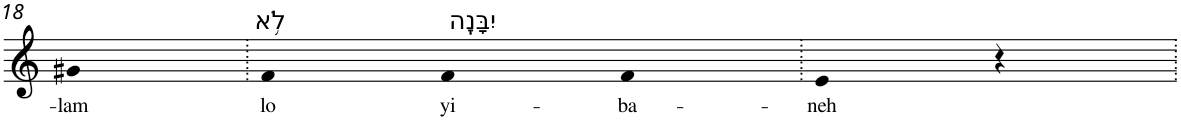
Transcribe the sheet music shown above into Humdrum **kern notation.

**kern	**text
*part1	*part1
*staff1	*staff1
*I"Piano	*
*I'Pno	*
!!LO:PB:g=z
*clefG2	*
*k[]	*
=18	=18
!	!LO:LY:b
4g#X	-lam
=19.	=19.
!LO:TX:a:t=לֹ֥א	!
!	!LO:LY:b
4f	lo
!LO:TX:a:t=יִבָּנֶֽה	!
!	!LO:LY:b
4f	yi-
!	!LO:LY:b
4f	-ba-
=20.	=20.
!	!LO:LY:b
4e	-neh
4r	.
=.	=.
*-	*-
